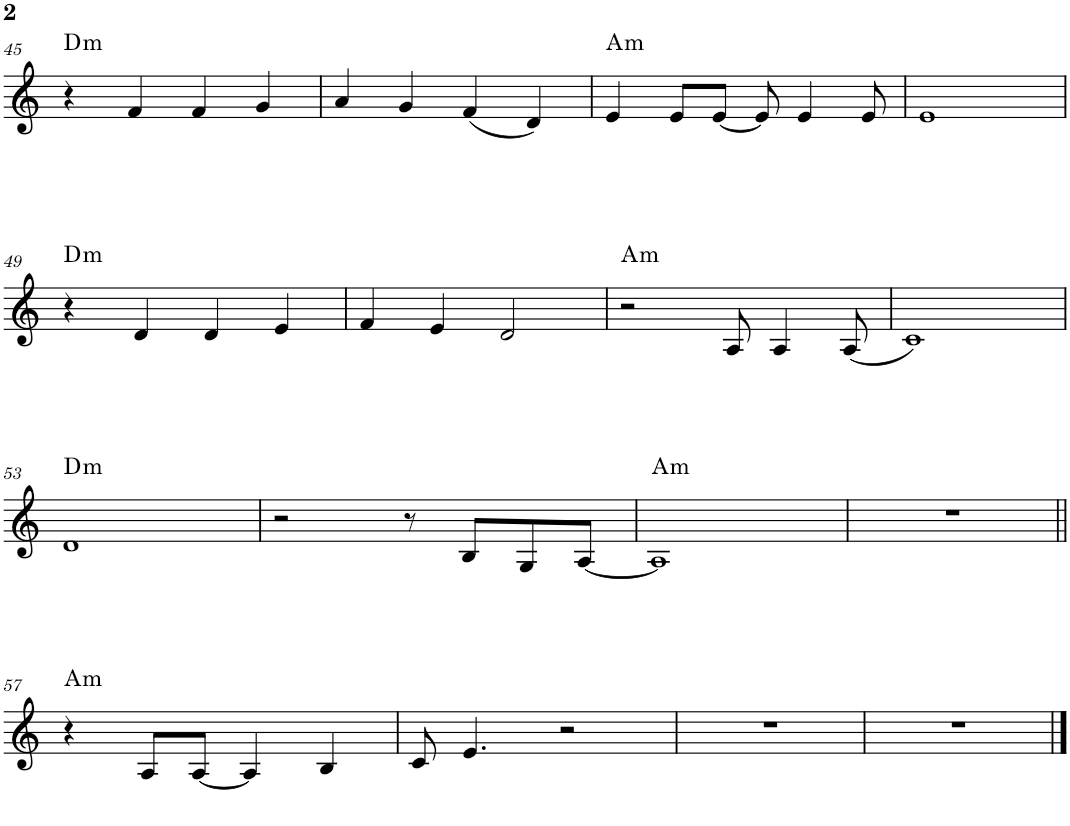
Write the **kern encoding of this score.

**kern	**harte
*part1	*part1
*staff1	*
*I"Piano	*
*I'Pno.	*
!!LO:PB:g=z
*clefG2	*
*k[]	*
*M4/4	*
=45	=45
!	!LO:H:kt=m
4r	D:min
4f/	.
4f/	.
4g/	.
=46	=46
4a/	.
4g/	.
(4f/	.
4d/)	.
=47	=47
!	!LO:H:kt=m
4e/	A:min
8e/L	.
[8e/J	.
8e/]	.
4e/	.
8e/	.
=48	=48
1e	.
!!LO:LB:g=z
=49	=49
!	!LO:H:kt=m
4r	D:min
4d/	.
4d/	.
4e/	.
=50	=50
4f/	.
4e/	.
2d/	.
=51	=51
!	!LO:H:kt=m
2r	A:min
8A/	.
4A/	.
(8A/	.
=52	=52
1c)	.
!!LO:LB:g=z
=53	=53
!	!LO:H:kt=m
1d	D:min
=54	=54
2r	.
8r	.
8B/L	.
8G/	.
[8A/J	.
=55	=55
!	!LO:H:kt=m
1A]	A:min
=56	=56
1r	.
!!LO:LB:g=z
=57||	=57||
!	!LO:H:kt=m
4r	A:min
8A/L	.
[8A/J	.
4A/]	.
4B/	.
=58	=58
8c/	.
4.e/	.
2r	.
=59	=59
1r	.
=60	=60
1r	.
==	==
*-	*-
